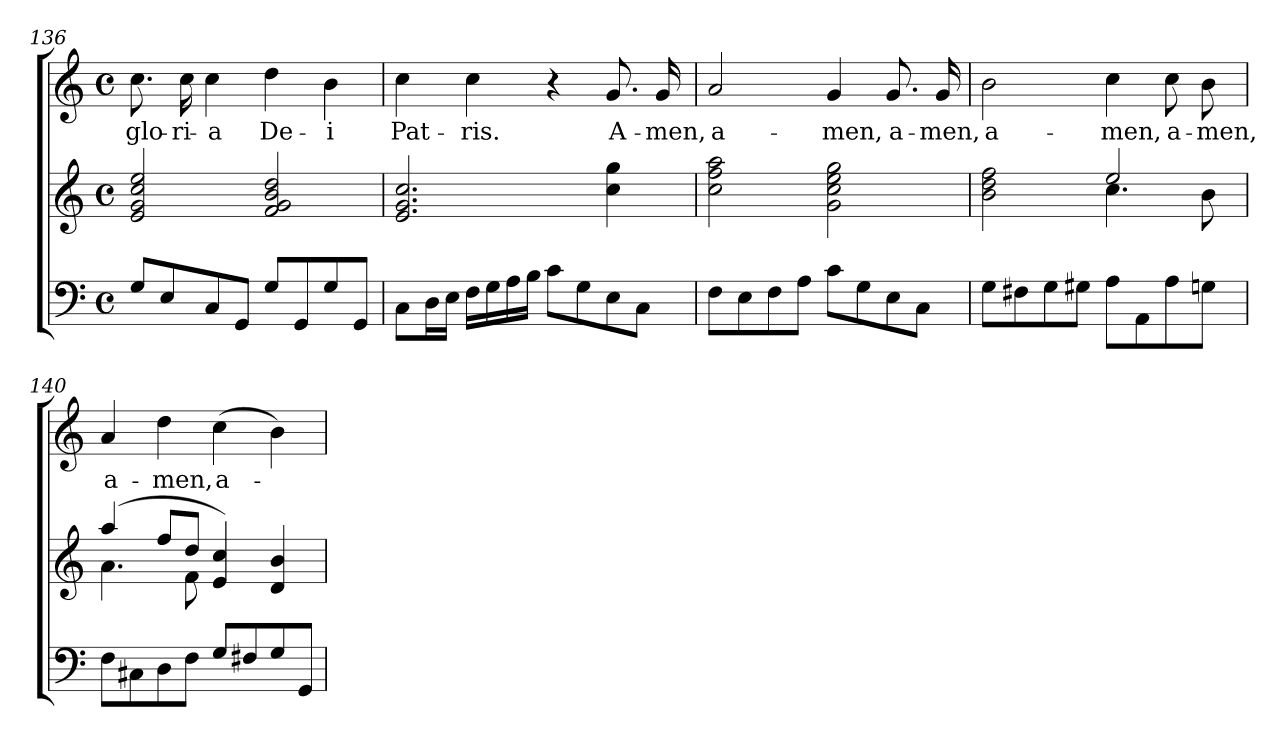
**kern	**kern	**kern	**text
*part2	*part2	*part1	*part1
*staff3	*staff2	*staff1	*staff1
*clefF4	*clefG2	*clefG2	*
*	*	*ITrd7c12	*
*k[]	*k[]	*k[]	*
*C:	*C:	*C:	*
*M4/4	*M4/4	*M4/4	*
*met(c)	*met(c)	*met(c)	*
=136	=136	=136	=136
!	!	!	!LO:LY:b
8G/L	2e/ 2g/ 2cc/ 2ee/	8.c\	glo-
8E/	.	.	.
!	!	!	!LO:LY:b
.	.	16c\	-ri-
!	!	!	!LO:LY:b
8C/	.	4c\	-a
8GG/J	.	.	.
!	!	!	!LO:LY:b
8G/L	2f/ 2g/ 2b/ 2dd/	4d\	De-
8GG/	.	.	.
!	!	!	!LO:LY:b
8G/	.	4B\	-i
8GG/J	.	.	.
=137	=137	=137	=137
!	!	!	!LO:LY:b
8C\L	2.e/ 2.g/ 2.cc/	4c\	Pat-
16D\L	.	.	.
16E\JJ	.	.	.
!	!	!	!LO:LY:b
16F\LL	.	4c\	-ris.
16G\	.	.	.
16A\	.	.	.
16B\JJ	.	.	.
8c\L	.	4r	.
8G\	.	.	.
!	!	!	!LO:LY:b
8E\	4cc\ 4gg\	8.G/	A-
8C\J	.	.	.
!	!	!	!LO:LY:b
.	.	16G/	-men,
!!LO:LB:g=z
=138	=138	=138	=138
!	!	!	!LO:LY:b
8F\L	2cc\ 2ff\ 2aa\	2A/	a-
8E\	.	.	.
8F\	.	.	.
8A\J	.	.	.
!	!	!	!LO:LY:b
8c\L	2g\ 2cc\ 2ee\ 2gg\	4G/	-men,
8G\	.	.	.
!	!	!	!LO:LY:b
8E\	.	8.G/	a-
8C\J	.	.	.
!	!	!	!LO:LY:b
.	.	16G/	-men,
=139	=139	=139	=139
*	*^	*	*
!	!	!	!	!LO:LY:b
8G\L	2b\ 2dd\ 2ff\	2ryy	2B\	a-
8F#X\	.	.	.	.
8G\	.	.	.	.
8G#X\J	.	.	.	.
!	!	!	!	!LO:LY:b
8A\L	2ee/	4.cc\	4c\	-men,
8AA\	.	.	.	.
!	!	!	!	!LO:LY:b
8A\	.	.	8c\	a-
!	!	!	!	!LO:LY:b
8Gn\J	.	8b\	8B\	-men,
=140	=140	=140	=140	=140
!	!	!	!	!LO:LY:b
8F\L	(4aa/	4.a\	4A/	a-
8C#X\	.	.	.	.
!	!	!	!	!LO:LY:b
8D\	8ff/L	.	4d\	-men,
8F\J	8dd/J	8f\	.	.
!	!	!	!	!LO:LY:b
8G/L	4e/ 4cc/)	2ryy	(>4c\	a-
8F#X/	.	.	.	.
8G/	4d/ 4b/	.	4B\)	.
8GG/J	.	.	.	.
*	*v	*v	*	*
=	=	=	=
*-	*-	*-	*-
